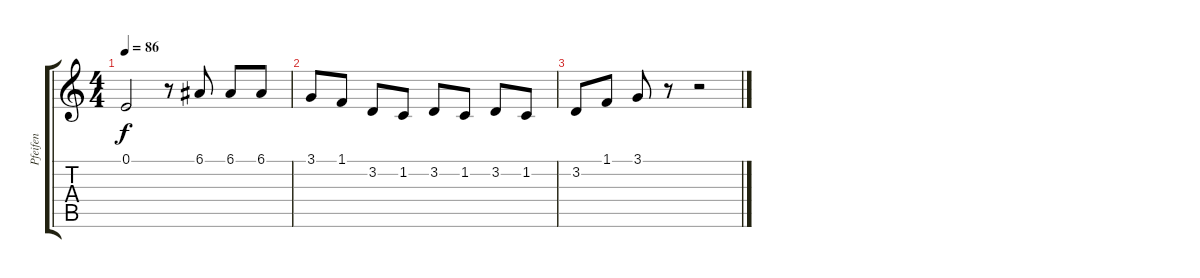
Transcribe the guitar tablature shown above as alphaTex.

\track ("Pfeifen" "Pfeifen") {instrument pad4choir}
\staff {score tabs}
\tuning (E4 B3 G3 D3 A2 E2) {hide}
\ts (4 4)
\tempo 86
\clef g2
\ks c
0.1.2{dy f volume 8} r.8 6.1.8 6.1.8 6.1.8 |
3.1.8{volume 5} 1.1.8 3.2.8 1.2.8 3.2.8 1.2.8 3.2.8 1.2.8 |
3.2.8{volume 3} 1.1.8 3.1.8 r.8 r.2
